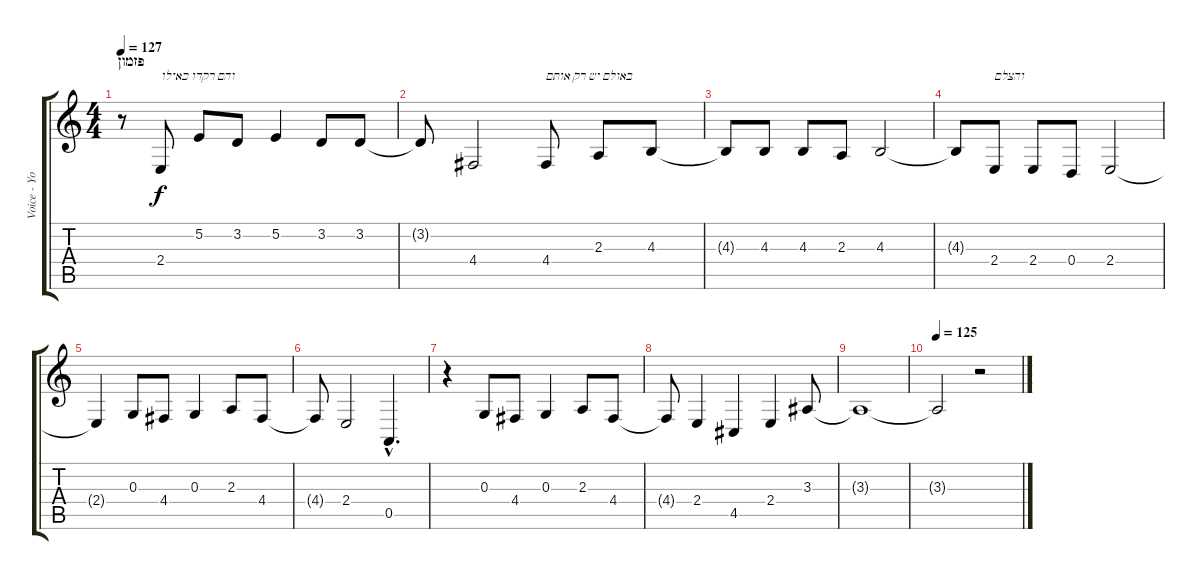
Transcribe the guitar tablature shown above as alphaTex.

\track ("Voice - Yoni (:" "Voice - Yo") {instrument altosax}
\staff {score tabs}
\tuning (E4 B3 G3 D3 A2 E2) {hide}
\ts (4 4)
\section ("" "פזמון")
\tempo 127
\clef g2
\ks c
r.8{dy f} 2.4.8{txt "והם רקדו כאילו"} 5.2.8 3.2.8 5.2.4 3.2.8 3.2.8 |
3.2{t}.8 4.4.2 4.4.8{txt "באולם יש רק אותם"} 2.3.8 4.3.8 |
4.3{t}.8 4.3.8 4.3.8 2.3.8 4.3.2 |
4.3{t}.8 2.4.8{txt "והצלם"} 2.4.8 0.4.8 2.4.2 |
2.4{t}.4 0.3.8 4.4.8 0.3.4 2.3.8 4.4.8 |
4.4{t}.8 2.4.2 0.5{hac}.4{d} |
r.4 0.3.8 4.4.8 0.3.4 2.3.8 4.4.8 |
4.4{t}.8 2.4.4 4.5.4 2.4.4 3.3.8 |
3.3{t}.1 |
\tempo 125
3.3{t}.2 r.2
